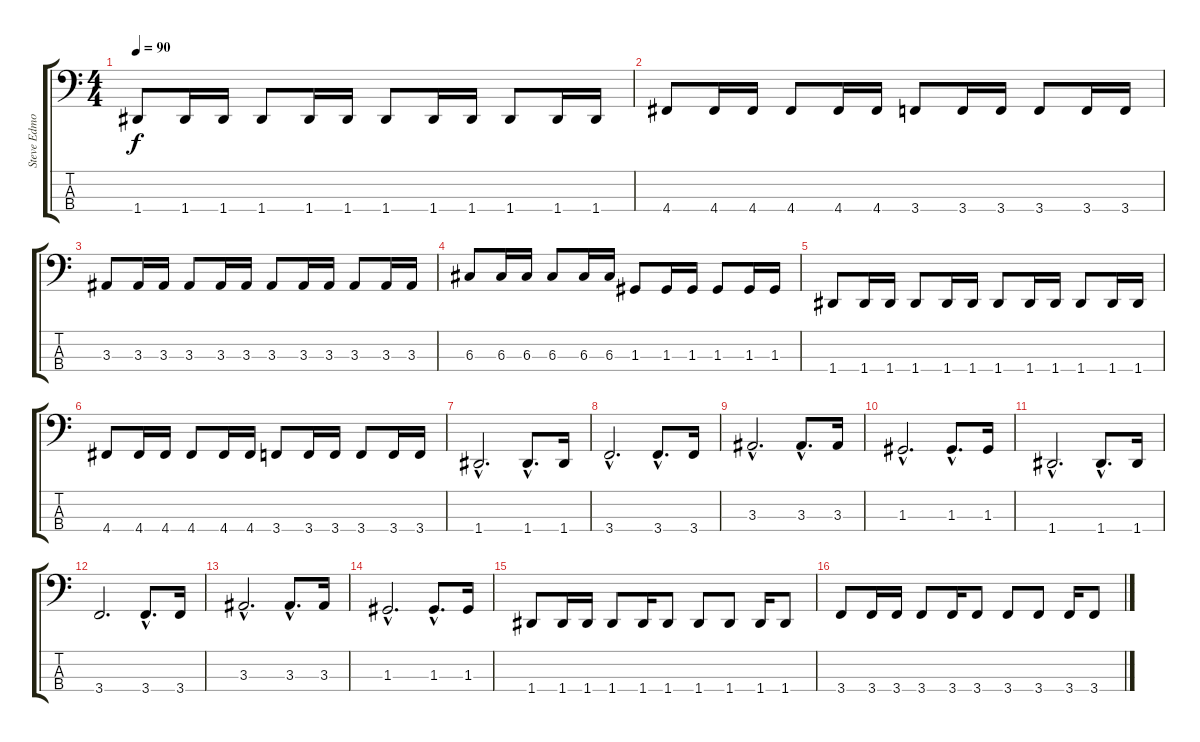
\track ("Steve Edmondson" "Steve Edmo") {instrument electricbassfinger}
\staff {score tabs}
\tuning (F2 C2 G1 D1) {hide}
\ts (4 4)
\tempo 90
\clef f4
\ks c
1.4.8{dy f} 1.4.16 1.4.16 1.4.8 1.4.16 1.4.16 1.4.8 1.4.16 1.4.16 1.4.8 1.4.16 1.4.16 |
4.4.8 4.4.16 4.4.16 4.4.8 4.4.16 4.4.16 3.4.8 3.4.16 3.4.16 3.4.8 3.4.16 3.4.16 |
3.3.8 3.3.16 3.3.16 3.3.8 3.3.16 3.3.16 3.3.8 3.3.16 3.3.16 3.3.8 3.3.16 3.3.16 |
6.3.8 6.3.16 6.3.16 6.3.8 6.3.16 6.3.16 1.3.8 1.3.16 1.3.16 1.3.8 1.3.16 1.3.16 |
1.4.8 1.4.16 1.4.16 1.4.8 1.4.16 1.4.16 1.4.8 1.4.16 1.4.16 1.4.8 1.4.16 1.4.16 |
4.4.8 4.4.16 4.4.16 4.4.8 4.4.16 4.4.16 3.4.8 3.4.16 3.4.16 3.4.8 3.4.16 3.4.16 |
1.4{hac}.2{d} 1.4{hac}.8{d} 1.4.16 |
3.4{hac}.2{d} 3.4{hac}.8{d} 3.4.16 |
3.3{hac}.2{d} 3.3{hac}.8{d} 3.3.16 |
1.3{hac}.2{d} 1.3{hac}.8{d} 1.3.16 |
1.4{hac}.2{d} 1.4{hac}.8{d} 1.4.16 |
3.4.2{d} 3.4{hac}.8{d} 3.4.16 |
3.3{hac}.2{d} 3.3{hac}.8{d} 3.3.16 |
1.3{hac}.2{d} 1.3{hac}.8{d} 1.3.16 |
1.4.8 1.4.16 1.4.16 1.4.8 1.4.16 1.4.8 1.4.8 1.4.8 1.4.16 1.4.8 |
3.4.8 3.4.16 3.4.16 3.4.8 3.4.16 3.4.8 3.4.8 3.4.8 3.4.16 3.4.8
